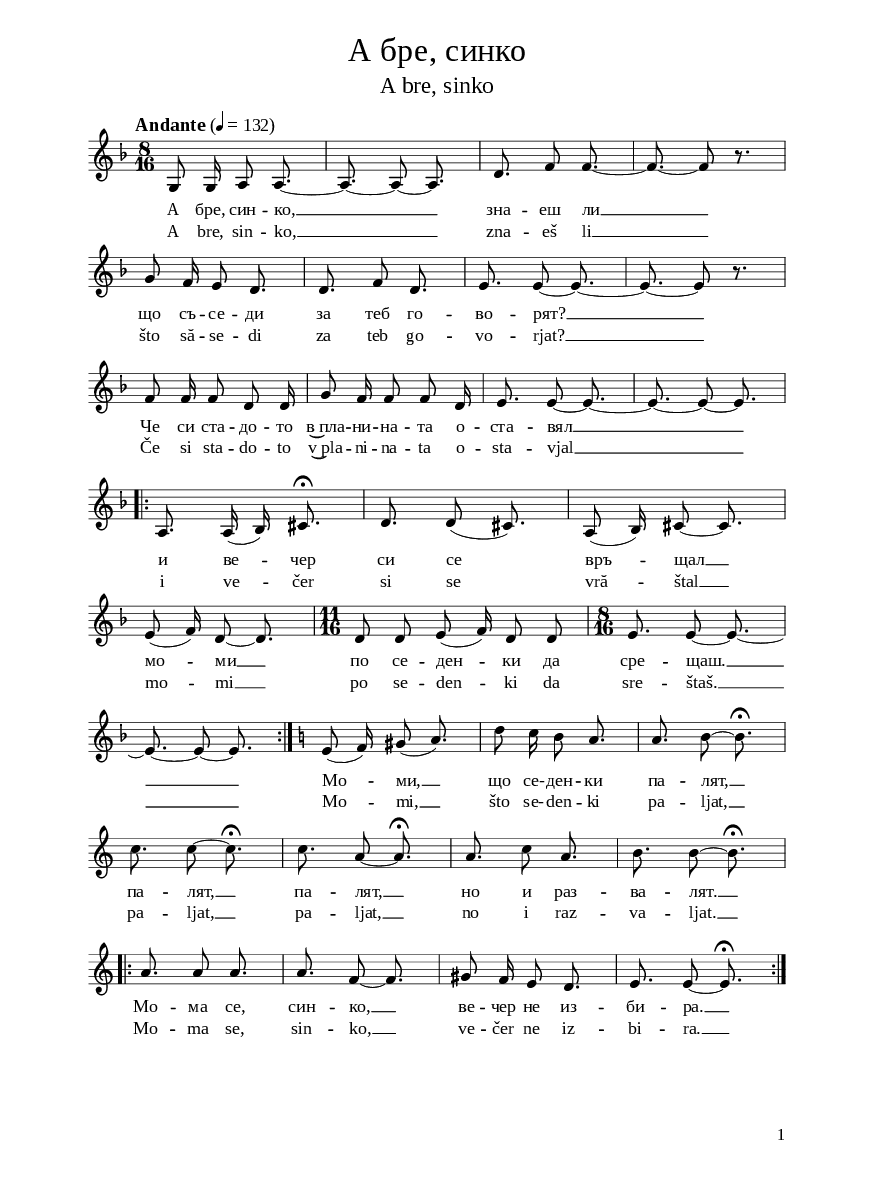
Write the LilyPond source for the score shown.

\version "2.24.4"

% include paper part and global functions
\include "include/globals.ily"

\bookpart {
  \label #'ref137
  \tocItem \markup "А бре, синко –  A bre, sinko"
  \include "include/bookpart-paper.ily"
  \score {
    \include "include/score-layout.ily"
    \new Voice \absolute {
      \clef treble
      \key d \minor
      \time 8/16
      \tempoFunc "Andante" 4 "132"
      g8 g16 a8 a8. ~ | % 2
      a8. ~ a8 ~ a8. | % 3
      d'8. f'8 f'8. ~ | % 4
      f'8. ~ f'8 r8. \break | % 5
      g'8 f'16 e'8 d'8. | % 6
      d'8. f'8 d'8. | % 7
      e'8. e'8 ~ e'8. ~ | % 8
      e'8. ~ e'8 r8. \break | % 9
      f'8 f'16 f'8 d'8 d'16 | \barNumberCheck #10
      g'8 f'16 f'8 f'8 d'16 | % 11
      e'8. e'8 ~ e'8. ~ | % 12
      e'8. ~ e'8 ~ e'8. \break | % 13
      \bar ".|:-|"
      a8. a16 ( bes16 ) cis'8. \fermata | % 14
      d'8. d'8 ( cis'8. ) | % 15
      a8 ( bes16 ) cis'8 ~ cis'8. \break | % 16
      e'8 ( f'16 ) d'8 ~ d'8. | % 17
      \time 11/16  d'8 d'8 e'8 ( f'16 ) d'8 d'8 | % 18
      \time 8/16  e'8. e'8 ~ e'8. ~ \break | % 19
      e'8. ~ e'8 ~ e'8.
      \bar ":|."
      |
      \key a \minor e'8 ( f'16 ) gis'8 ( a'8. ) | % 21
      d''8 c''16 b'8 a'8. | % 22
      a'8. b'8 ~ b'8. \fermata \break | % 23
      c''8. c''8 ~ c''8. \fermata | % 24
      c''8. a'8 ~ a'8. \fermata | % 25
      a'8. c''8 a'8. | % 26
      b'8. b'8 ~ b'8. \fermata \break | % 27
      \bar ".|:-|"
      a'8. a'8 a'8. | % 28
      a'8. f'8 ~ f'8. | % 29
      gis'8 f'16 e'8 d'8. | \barNumberCheck #30
      e'8. e'8 ~ e'8. \fermata
      \bar ":|."
    }

    \addlyrics {
      А  бре,
      син -- ко, __  зна -- еш ли __
      що съ -- се -- ди за теб го
      -- во -- рят? __ Че си ста --
      -- до -- то в~пла --  ни -- на --
      та о -- ста -- вял __  и ве --
      чер си се връ -- щал __ мо --
      ми __  по се -- ден -- ки  да
      сре -- щаш. __ Мо -- ми, __  що
      "се-" -- ден -- ки па -- лят, __
      па -- лят, __  па -- лят, __  но
      и раз -- ва -- лят. __   Мо --
      ма се, син -- ко, __ ве -- чер
      не  из -- би -- ра. __}
      \addlyrics {
        A  bre,
        sin -- ko, __  zna -- eš li __
        što să -- se -- di za teb go
        -- vo -- rjat? __ Če si sta --
        -- do -- to v~pla --  ni -- na --
        ta o -- sta -- vjal __  i ve --
        čer si se vră -- štal __ mo --
        mi __  po se -- den -- ki  da
        sre -- štaš. __ Mo -- mi, __  što
        "se-" -- den -- ki pa -- ljat, __
        pa -- ljat, __  pa -- ljat, __  no
        i raz -- va -- ljat. __   Mo --
        ma se, sin -- ko, __ ve -- čer
        ne  iz -- bi -- ra. __}

        \header {
          title = \titleFunc "А бре, синко" "A bre, sinko"
        }

        \midi{}

      } % score

      \pageBreak
      % include foreign translation(s) of the song
      \version "2.24.4"

\markup \fill-line { \fontsize #deTitleFontSize "Ach, du mein Sohn" }

\markup \null
\markup \null
\markup \abs-fontsize #10 {
  \hspace #25
  \override #`(baseline-skip . ,deCoupletBaselineSkip)

  \column {
 \line { " "Ach, mein Sohn, weißt du,}
 
  \line { " "was die Nachbarn über dich sprechen?}

 \line { " "Dass du die Herde im Gebirge alleine gelassen hast }

 \line { " "und abends zurückgekehrt bist,}
 
 \line { " " um Mädchen abends auf dem Dorfplatz zu treffen.}

 \line { " "Mädchen, die Treffen anzetteln, anzetteln}

 \line { " "sie zetteln sie an, aber sie verderben auch.}

 \line { " "Ein Mädchen, mein Sohn,}
 
  \line { " " wählt man nicht am Abend aus.}


  }
}


    } % bookpart
